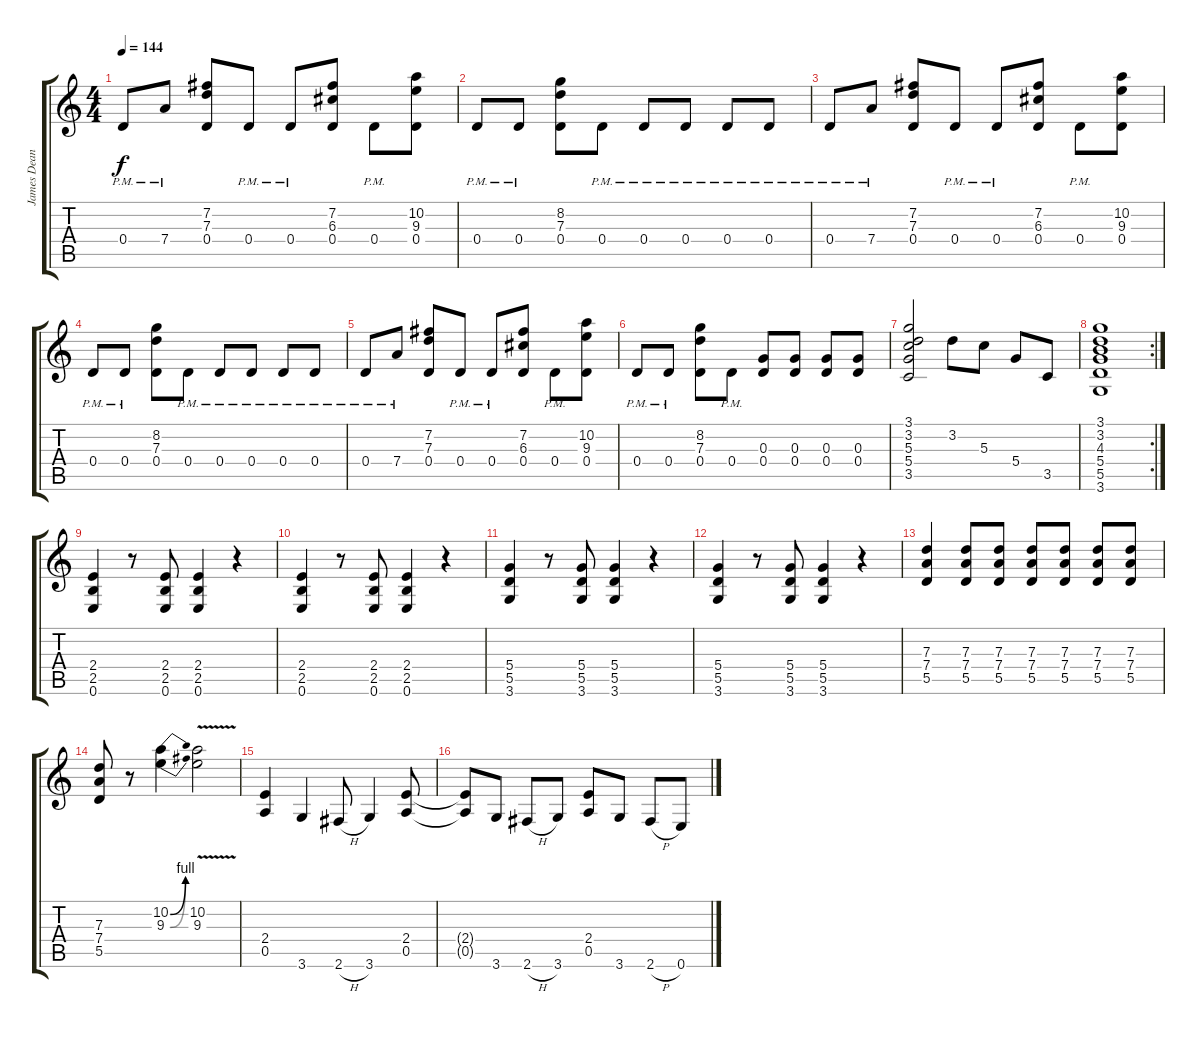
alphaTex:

\track ("James Dean Bradfield" "James Dean") {instrument overdrivenguitar}
\staff {score tabs}
\tuning (E4 B3 G3 D3 A2 E2) {hide}
\ts (4 4)
\tempo 144
\clef g2
\ks c
0.4{pm}.8{dy f} 7.4{pm}.8 (7.2 7.3 0.4).8 0.4{pm}.8 0.4{pm}.8 (7.2 6.3 0.4).8 0.4{pm}.8 (10.2 9.3 0.4).8 |
0.4{pm}.8 0.4{pm}.8 (8.2 7.3 0.4).8 0.4{pm}.8 0.4{pm}.8 0.4{pm}.8 0.4{pm}.8 0.4{pm}.8 |
0.4{pm}.8 7.4{pm}.8 (7.2 7.3 0.4).8 0.4{pm}.8 0.4{pm}.8 (7.2 6.3 0.4).8 0.4{pm}.8 (10.2 9.3 0.4).8 |
0.4{pm}.8 0.4{pm}.8 (8.2 7.3 0.4).8 0.4{pm}.8 0.4{pm}.8 0.4{pm}.8 0.4{pm}.8 0.4{pm}.8 |
0.4{pm}.8 7.4{pm}.8 (7.2 7.3 0.4).8 0.4{pm}.8 0.4{pm}.8 (7.2 6.3 0.4).8 0.4{pm}.8 (10.2 9.3 0.4).8 |
0.4{pm}.8 0.4{pm}.8 (8.2 7.3 0.4).8 0.4{pm}.8 (0.3 0.4).8 (0.3 0.4).8 (0.3 0.4).8 (0.3 0.4).8 |
(3.1 3.2 5.3 5.4 3.5).2 3.2.8 5.3.8 5.4.8 3.5.8 |
\rc 2
(3.1 3.2 4.3 5.4 5.5 3.6).1 |
(2.4 2.5 0.6).4 r.8 (2.4 2.5 0.6).8 (2.4 2.5 0.6).4 r.4 |
(2.4 2.5 0.6).4 r.8 (2.4 2.5 0.6).8 (2.4 2.5 0.6).4 r.4 |
(5.4 5.5 3.6).4 r.8 (5.4 5.5 3.6).8 (5.4 5.5 3.6).4 r.4 |
(5.4 5.5 3.6).4 r.8 (5.4 5.5 3.6).8 (5.4 5.5 3.6).4 r.4 |
(7.3 7.4 5.5).4 (7.3 7.4 5.5).8 (7.3 7.4 5.5).8 (7.3 7.4 5.5).8 (7.3 7.4 5.5).8 (7.3 7.4 5.5).8 (7.3 7.4 5.5).8 |
(7.3 7.4 5.5).8 r.8 (10.2{be (bend 0 0 60 4)} 9.3{be (bend 0 0 60 4)}).4 (10.2{v} 9.3{v}).2 |
(2.4 0.5).4 3.6.4 2.6{h}.8 3.6.4 (2.4 0.5).8 |
(2.4{t} 0.5{t}).8 3.6.8 2.6{h}.8 3.6.8 (2.4 0.5).8 3.6.8 2.6{h}.8 0.6.8
